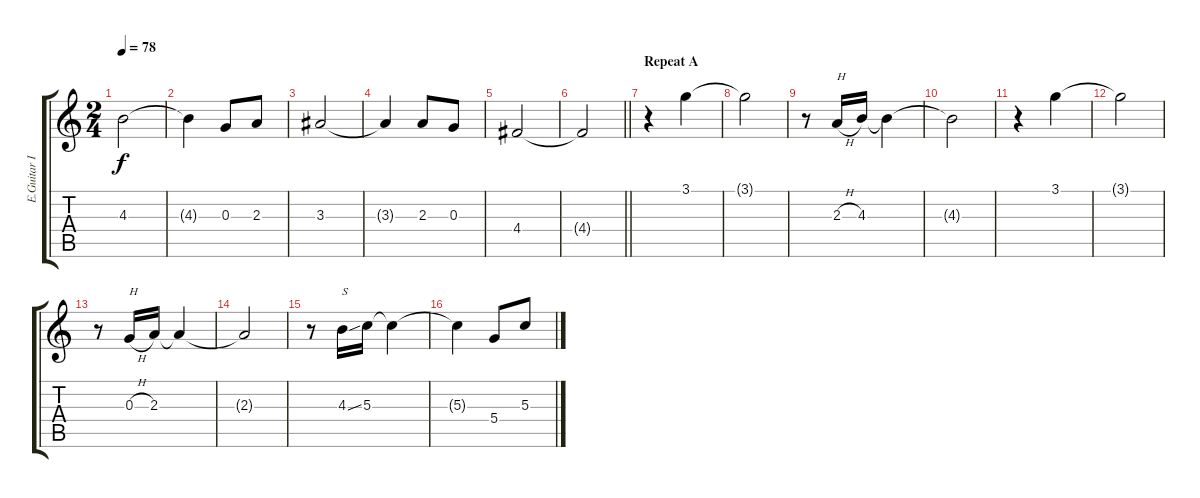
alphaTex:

\track ("E.Guitar I" "E.Guitar I") {instrument overdrivenguitar}
\staff {score tabs}
\tuning (E4 B3 G3 D3 A2 E2) {hide}
\ts (2 4)
\tempo 78
\clef g2
\ks c
4.3.2{dy f} |
4.3{t}.4 0.3.8 2.3.8 |
3.3.2 |
3.3{t}.4 2.3.8 0.3.8 |
4.4.2 |
\barLineRight lightlight
4.4{t}.2 |
\section ("" "Repeat A")
r.4 3.1.4 |
3.1{t}.2 |
r.8 2.3{h}.16{txt "H"} 4.3.16 4.3{t}.4 |
4.3{t}.2 |
r.4 3.1.4 |
3.1{t}.2 |
r.8 0.3{h}.16{txt "H"} 2.3.16 2.3{t}.4 |
2.3{t}.2 |
r.8 4.3{ss}.16{txt "S"} 5.3.16 5.3{t}.4 |
5.3{t}.4 5.4.8 5.3.8
